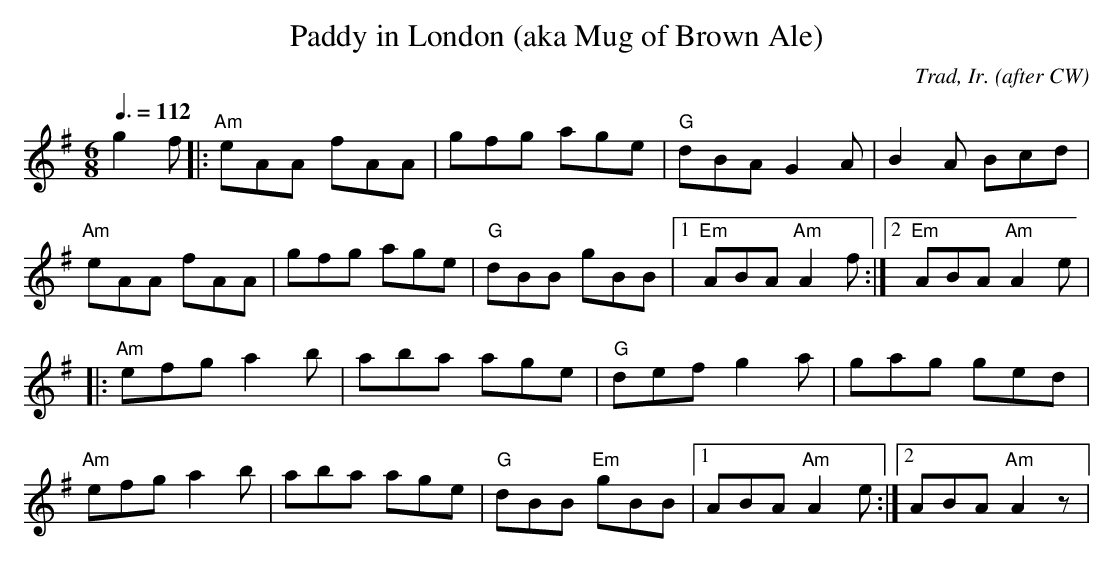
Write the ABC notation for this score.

X:1
T:Paddy in London (aka Mug of Brown Ale)
C:Trad, Ir. (after CW)
M:6/8
L:1/8
Q:3/8=112
K:G
 g2f |: "Am"eAA fAA | gfg age | "G"dBA G2 A | B2 A Bcd |
 "Am"eAA fAA | gfg age | "G"dBB gBB |1 "Em"ABA "Am"A2 f :|2 "Em"ABA "Am"A2 e |
 |: "Am"efg a2b | aba age | "G"def g2a | gag ged |
 "Am"efg a2b | aba age | "G"dBB "Em"gBB |1 ABA "Am"A2 e :|2 ABA "Am"A2 z |
